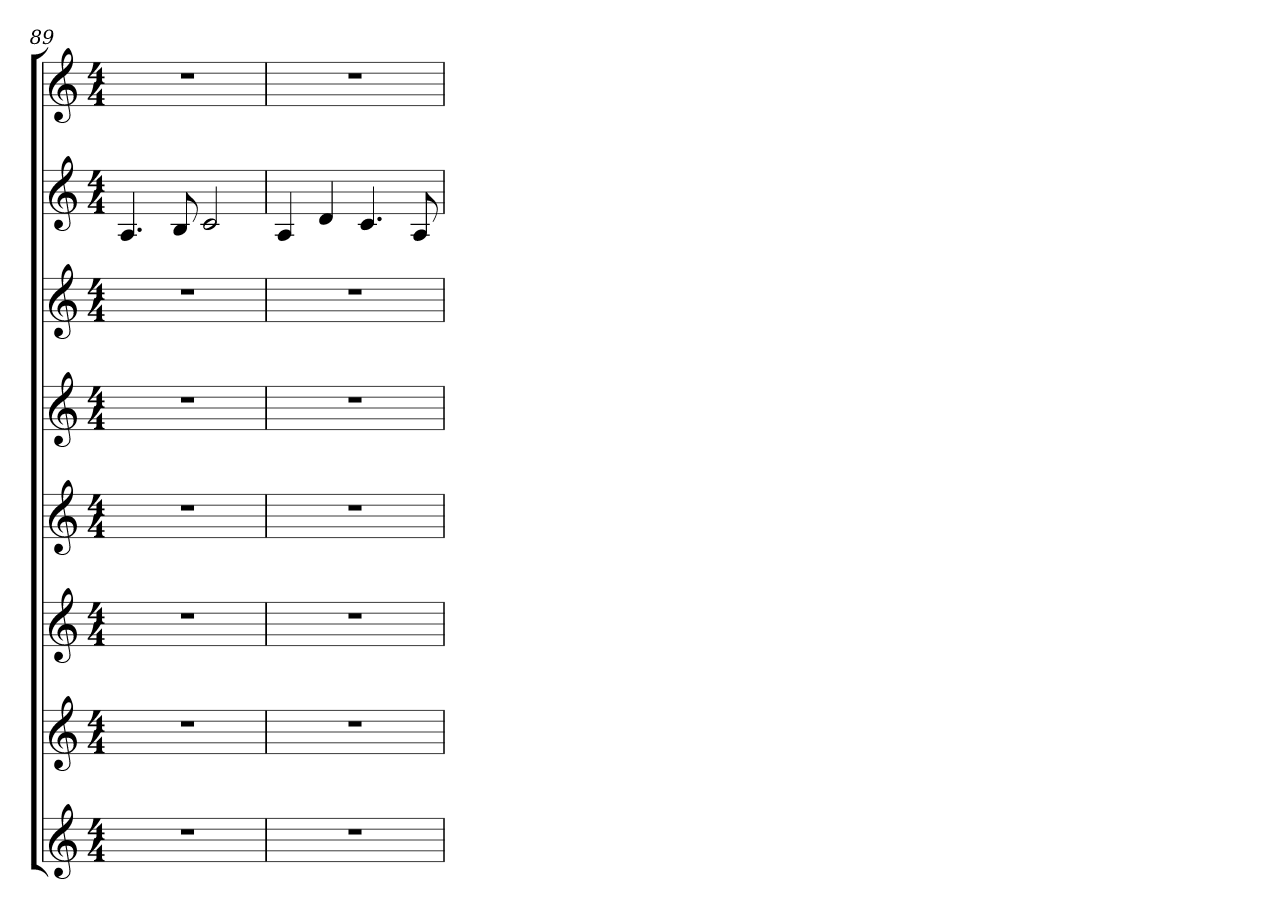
**kern	**kern	**kern	**kern	**kern	**kern	**kern	**kern
*part8	*part7	*part6	*part5	*part4	*part3	*part2	*part1
*staff8	*staff7	*staff6	*staff5	*staff4	*staff3	*staff2	*staff1
*clefG2	*clefG2	*clefG2	*clefG2	*clefG2	*clefG2	*clefG2	*clefG2
*k[]	*k[]	*k[]	*k[]	*k[]	*k[]	*k[]	*k[]
*M4/4	*M4/4	*M4/4	*M4/4	*M4/4	*M4/4	*M4/4	*M4/4
=89	=89	=89	=89	=89	=89	=89	=89
1r	1r	1r	1r	1r	1r	4.A/	1r
.	.	.	.	.	.	8B/	.
.	.	.	.	.	.	2c/	.
=90	=90	=90	=90	=90	=90	=90	=90
1r	1r	1r	1r	1r	1r	4A/	1r
.	.	.	.	.	.	4d/	.
.	.	.	.	.	.	4.c/	.
.	.	.	.	.	.	8A/	.
=	=	=	=	=	=	=	=
*-	*-	*-	*-	*-	*-	*-	*-
